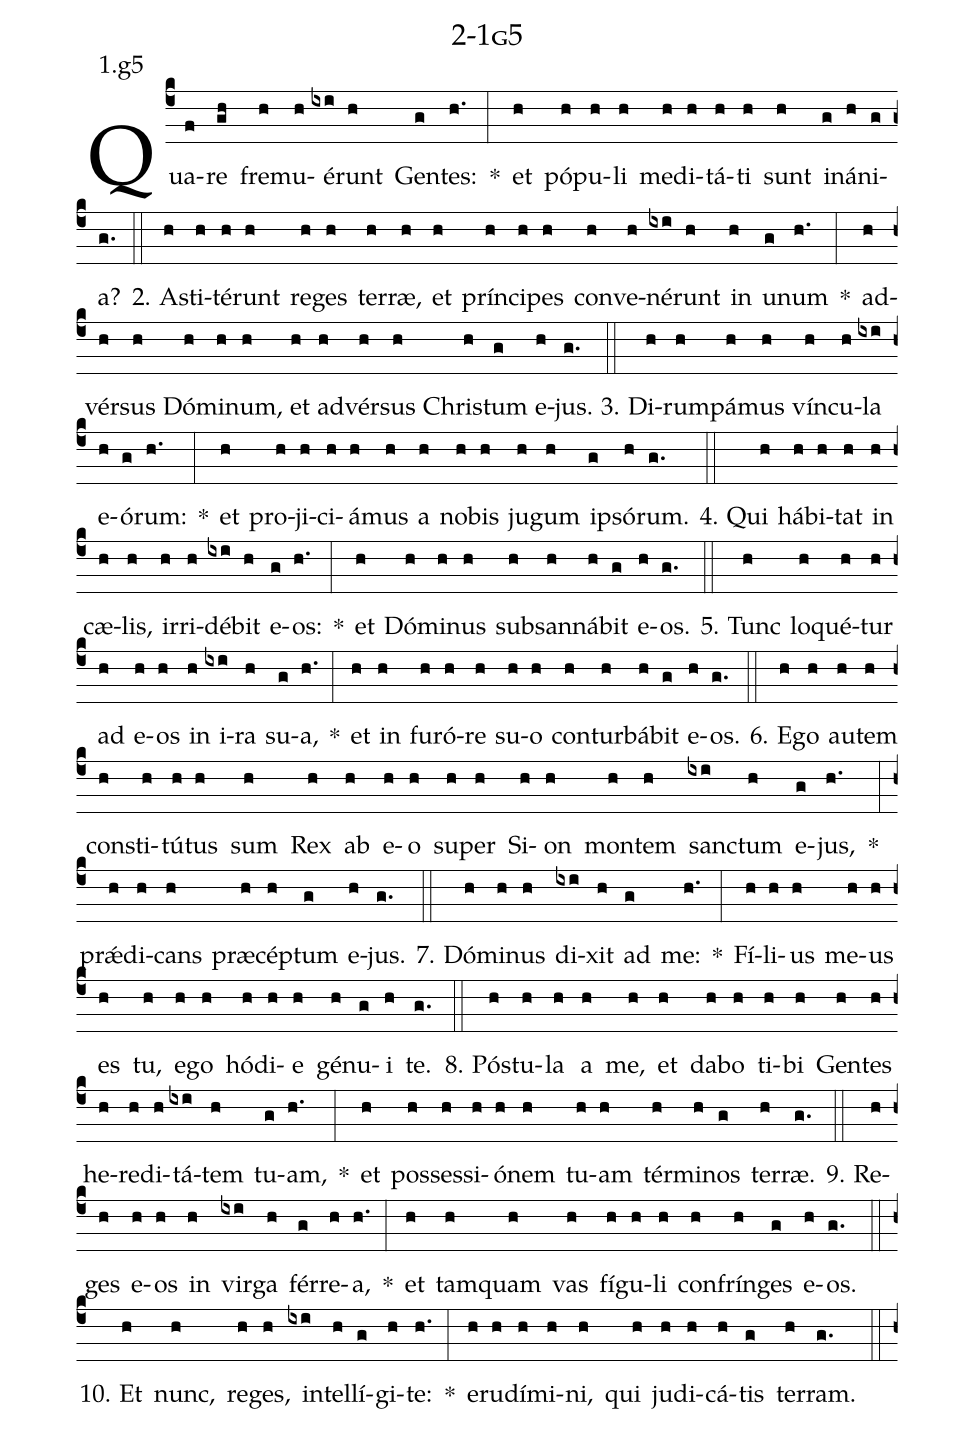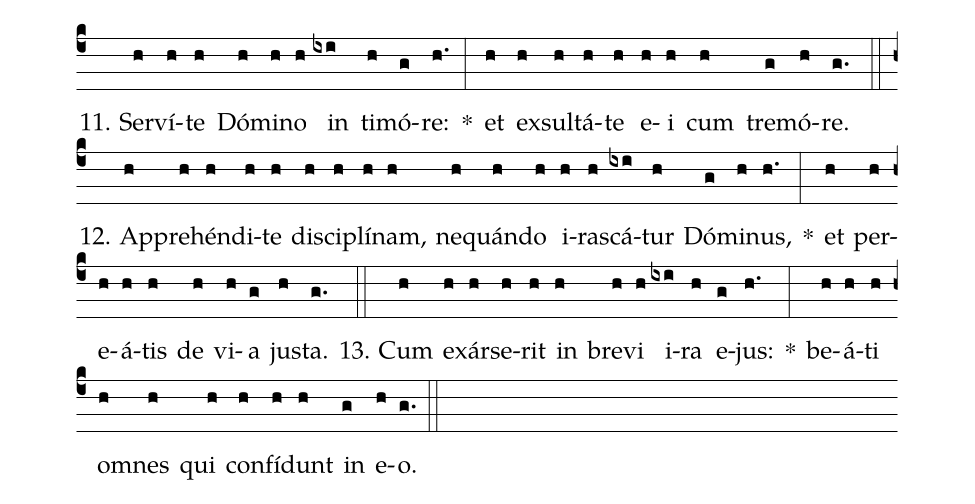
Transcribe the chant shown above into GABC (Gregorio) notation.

name: 2-1g5;
annotation: 1.g5;
%%
(c4)Qua(f)re(gh) fre(h)mu(h)é(ixi)runt(h) Gen(g)tes:(h.) *(:) et(h) pó(h)pu(h)li(h) me(h)di(h)tá(h)ti(h) sunt(h) in(g)á(h)ni(g)a?(g.) (::)
2. A(h)sti(h)té(h)runt(h) re(h)ges(h) ter(h)ræ,(h) et(h) prín(h)ci(h)pes(h) con(h)ve(h)né(ixi)runt(h) in(h) u(g)num(h.) *(:) ad(h)vér(h)sus(h) Dó(h)mi(h)num,(h) et(h) ad(h)vér(h)sus(h) Chris(h)tum(g) e(h)jus.(g.) (::)
3. Di(h)rum(h)pá(h)mus(h) vín(h)cu(h)la(ixi) e(h)ó(g)rum:(h.) *(:) et(h) pro(h)ji(h)ci(h)á(h)mus(h) a(h) no(h)bis(h) ju(h)gum(h) ip(g)só(h)rum.(g.) (::)
4. Qui(h) há(h)bi(h)tat(h) in(h) cæ(h)lis,(h) ir(h)ri(h)dé(ixi)bit(h) e(g)os:(h.) *(:) et(h) Dó(h)mi(h)nus(h) sub(h)san(h)ná(h)bit(g) e(h)os.(g.) (::)
5. Tunc(h) lo(h)qué(h)tur(h) ad(h) e(h)os(h) in(h) i(ixi)ra(h) su(g)a,(h.) *(:) et(h) in(h) fu(h)ró(h)re(h) su(h)o(h) con(h)tur(h)bá(h)bit(g) e(h)os.(g.) (::)
6. E(h)go(h) au(h)tem(h) con(h)sti(h)tú(h)tus(h) sum(h) Rex(h) ab(h) e(h)o(h) su(h)per(h) Si(h)on(h) mon(h)tem(h) sanc(ixi)tum(h) e(g)jus,(h.) *(:) prǽ(h)di(h)cans(h) præ(h)cép(h)tum(g) e(h)jus.(g.) (::)
7. Dó(h)mi(h)nus(h) di(ixi)xit(h) ad(g) me:(h.) *(:) Fí(h)li(h)us(h) me(h)us(h) es(h) tu,(h) e(h)go(h) hó(h)di(h)e(h) gé(h)nu(g)i(h) te.(g.) (::)
8. Pós(h)tu(h)la(h) a(h) me,(h) et(h) da(h)bo(h) ti(h)bi(h) Gen(h)tes(h) he(h)re(h)di(h)tá(ixi)tem(h) tu(g)am,(h.) *(:) et(h) pos(h)ses(h)si(h)ó(h)nem(h) tu(h)am(h) tér(h)mi(h)nos(g) ter(h)ræ.(g.) (::)
9. Re(h)ges(h) e(h)os(h) in(h) vir(ixi)ga(h) fér(g)re(h)a,(h.) *(:) et(h) tam(h)quam(h) vas(h) fí(h)gu(h)li(h) con(h)frín(h)ges(g) e(h)os.(g.) (::)
10. Et(h) nunc,(h) re(h)ges,(h) in(ixi)tel(h)lí(g)gi(h)te:(h.) *(:) e(h)ru(h)dí(h)mi(h)ni,(h) qui(h) ju(h)di(h)cá(h)tis(g) ter(h)ram.(g.) (::)
11. Ser(h)ví(h)te(h) Dó(h)mi(h)no(h) in(ixi) ti(h)mó(g)re:(h.) *(:) et(h) ex(h)sul(h)tá(h)te(h) e(h)i(h) cum(h) tre(g)mó(h)re.(g.) (::)
12. Ap(h)pre(h)hén(h)di(h)te(h) di(h)sci(h)plí(h)nam,(h) ne(h)quán(h)do(h) i(h)ras(h)cá(ixi)tur(h) Dó(g)mi(h)nus,(h.) *(:) et(h) per(h)e(h)á(h)tis(h) de(h) vi(h)a(g) jus(h)ta.(g.) (::)
13. Cum(h) ex(h)ár(h)se(h)rit(h) in(h) bre(h)vi(h) i(ixi)ra(h) e(g)jus:(h.) *(:) be(h)á(h)ti(h) om(h)nes(h) qui(h) con(h)fí(h)dunt(h) in(g) e(h)o.(g.) (::)
